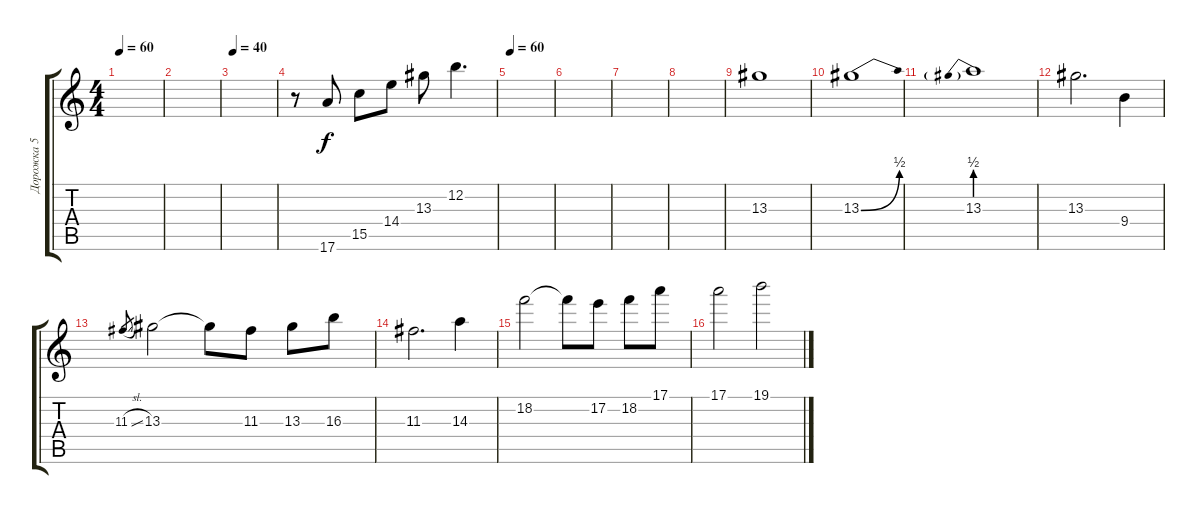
\track ("Дорожка 5" "Дорожка 5") {instrument overdrivenguitar}
\staff {score tabs}
\tuning (E4 B3 G3 D3 A2 E2) {hide}
\ts (4 4)
\tempo 60
\clef g2
\ks c
|
|
\tempo 40
|
r.8{volume 4 instrument orchestralharp} 17.6.8 15.5.8 14.4.8 13.3.8 12.2.4{d} |
\tempo 60
|
|
|
|
13.3.1{volume 14 instrument overdrivenguitar} |
13.3{be (bend 0 0 60 2)}.1 |
13.3{be (prebend 0 2 60 2)}.1 |
13.3.2{d} 9.4.4 |
11.3{sl}.8{gr} 13.3.2 13.3{t}.8 11.3.8 13.3.8 16.3.8 |
11.3.2{d} 14.3.4 |
18.2.2 18.2{t}.8 17.2.8 18.2.8 17.1.8 |
17.1.2 19.1.2
